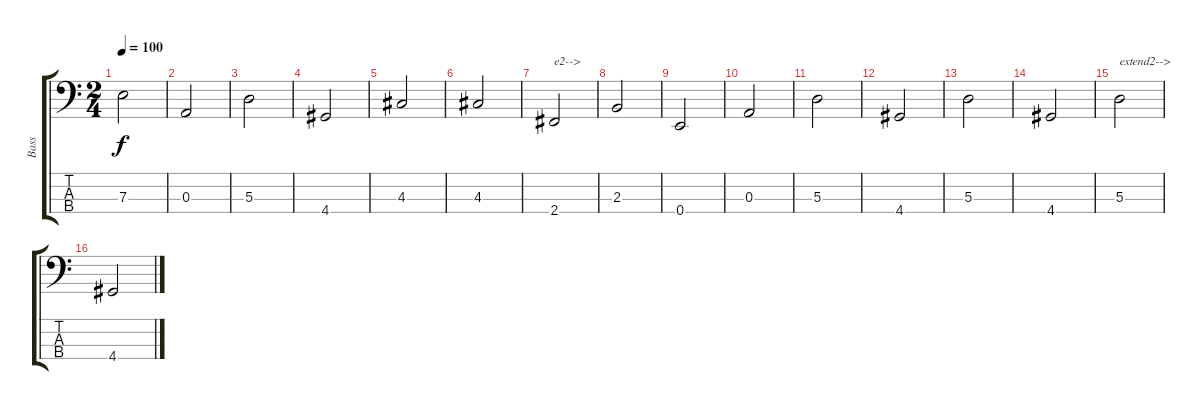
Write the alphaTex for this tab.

\track ("Bass" "Bass") {instrument electricbassfinger}
\staff {score tabs}
\tuning (G2 D2 A1 E1) {hide}
\ts (2 4)
\tempo 100
\clef f4
\ks c
7.3.2{dy f} |
0.3.2 |
5.3.2 |
4.4.2 |
4.3.2 |
4.3.2 |
2.4.2{txt "e2-->"} |
2.3.2 |
0.4.2 |
0.3.2 |
5.3.2 |
4.4.2 |
5.3.2 |
4.4.2 |
5.3.2{txt "extend2-->"} |
4.4.2
